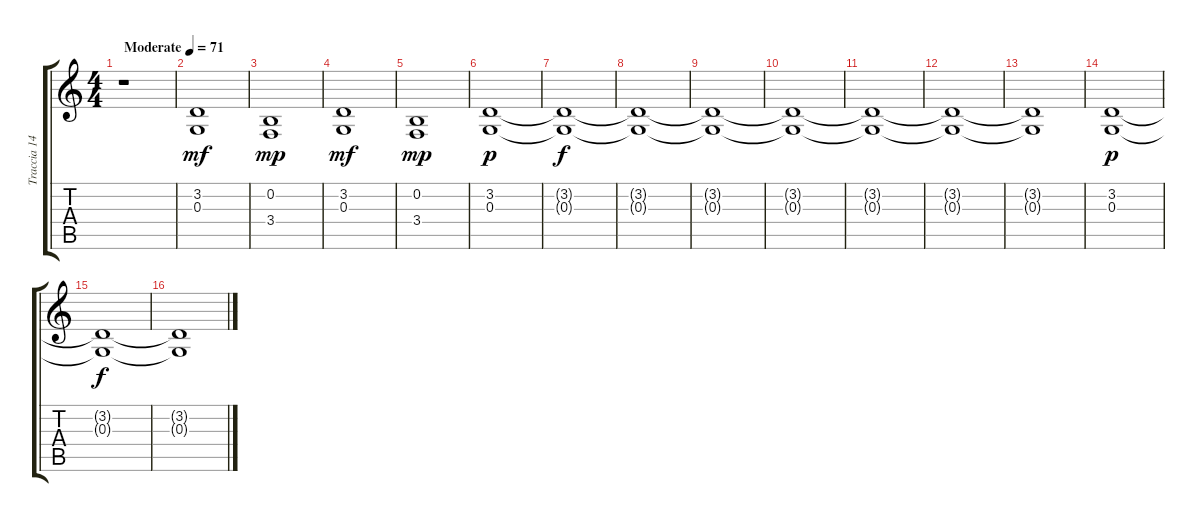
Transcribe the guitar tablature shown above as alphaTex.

\track ("Traccia 14" "Traccia 14") {instrument synthstrings1}
\staff {score tabs}
\tuning (E4 B3 G3 D3 A2 E2) {hide}
\ts (4 4)
\tempo (71 "Moderate")
\clef g2
\ks c
r.1{dy mf instrument synthstrings1} |
(3.2 0.3).1 |
(0.2 3.4).1{dy mp} |
(3.2 0.3).1{dy mf} |
(0.2 3.4).1{dy mp} |
(3.2 0.3).1{dy p} |
(3.2{t} 0.3{t}).1{dy f} |
(3.2{t} 0.3{t}).1 |
(3.2{t} 0.3{t}).1 |
(3.2{t} 0.3{t}).1 |
(3.2{t} 0.3{t}).1 |
(3.2{t} 0.3{t}).1 |
(3.2{t} 0.3{t}).1 |
(3.2 0.3).1{dy p} |
(3.2{t} 0.3{t}).1{dy f} |
(3.2{t} 0.3{t}).1
